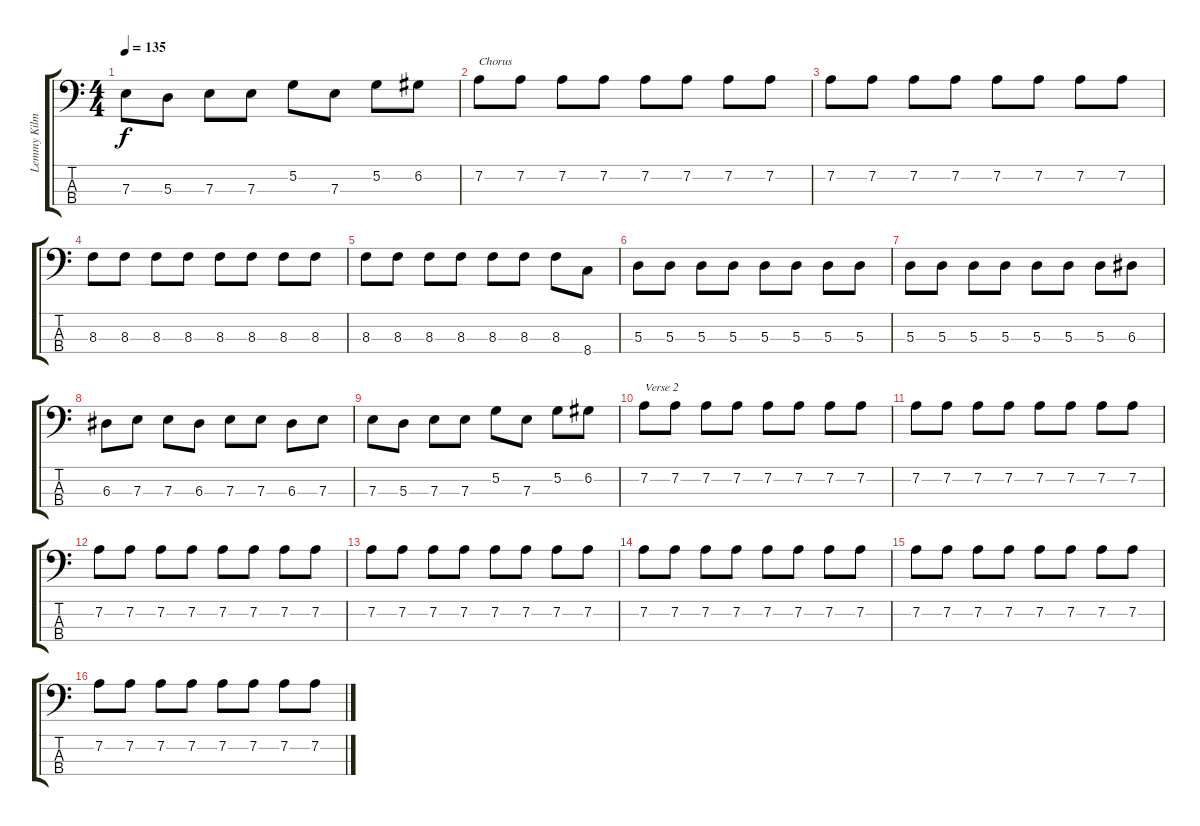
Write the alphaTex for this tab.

\track ("Lemmy Kilmister" "Lemmy Kilm") {instrument electricbasspick}
\staff {score tabs}
\tuning (G2 D2 A1 E1) {hide}
\ts (4 4)
\tempo 135
\clef f4
\ks c
7.3.8{dy f} 5.3.8 7.3.8 7.3.8 5.2.8 7.3.8 5.2.8 6.2.8 |
7.2.8{txt "Chorus"} 7.2.8 7.2.8 7.2.8 7.2.8 7.2.8 7.2.8 7.2.8 |
7.2.8 7.2.8 7.2.8 7.2.8 7.2.8 7.2.8 7.2.8 7.2.8 |
8.3.8 8.3.8 8.3.8 8.3.8 8.3.8 8.3.8 8.3.8 8.3.8 |
8.3.8 8.3.8 8.3.8 8.3.8 8.3.8 8.3.8 8.3.8 8.4.8 |
5.3.8 5.3.8 5.3.8 5.3.8 5.3.8 5.3.8 5.3.8 5.3.8 |
5.3.8 5.3.8 5.3.8 5.3.8 5.3.8 5.3.8 5.3.8 6.3.8 |
6.3.8 7.3.8 7.3.8 6.3.8 7.3.8 7.3.8 6.3.8 7.3.8 |
7.3.8 5.3.8 7.3.8 7.3.8 5.2.8 7.3.8 5.2.8 6.2.8 |
7.2.8{txt "Verse 2"} 7.2.8 7.2.8 7.2.8 7.2.8 7.2.8 7.2.8 7.2.8 |
7.2.8 7.2.8 7.2.8 7.2.8 7.2.8 7.2.8 7.2.8 7.2.8 |
7.2.8 7.2.8 7.2.8 7.2.8 7.2.8 7.2.8 7.2.8 7.2.8 |
7.2.8 7.2.8 7.2.8 7.2.8 7.2.8 7.2.8 7.2.8 7.2.8 |
7.2.8 7.2.8 7.2.8 7.2.8 7.2.8 7.2.8 7.2.8 7.2.8 |
7.2.8 7.2.8 7.2.8 7.2.8 7.2.8 7.2.8 7.2.8 7.2.8 |
7.2.8 7.2.8 7.2.8 7.2.8 7.2.8 7.2.8 7.2.8 7.2.8
